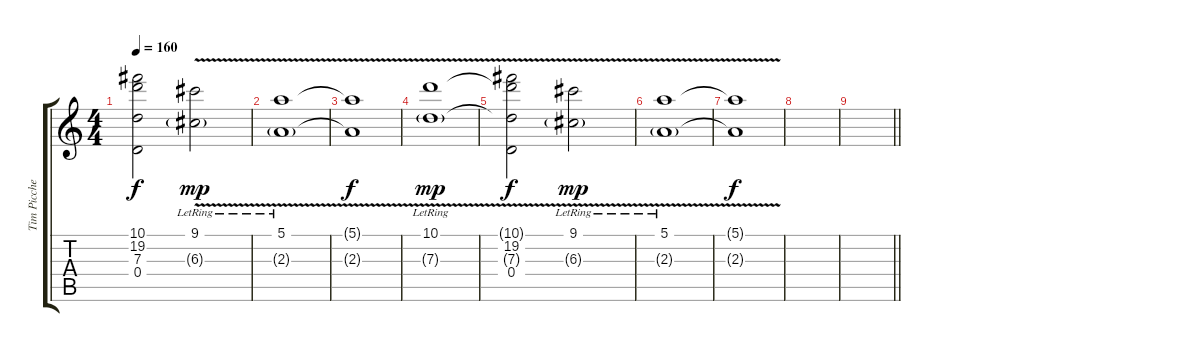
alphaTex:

\track ("Tim Picchetti (Extra)" "Tim Picche") {instrument overdrivenguitar}
\staff {score tabs}
\tuning (E4 B3 G3 D3 A2 E2) {hide}
\ts (4 4)
\tempo 160
\clef g2
\ks c
(10.1{t} 19.2 7.3{t} 0.4).2{dy f} (9.1{v} 6.3{g lr}).2{dy mp} |
(5.1{v} 2.3{g lr}).1 |
(5.1{t} 2.3{t}).1{dy f} |
(10.1{v} 7.3{g lr}).1{dy mp} |
(10.1{t} 19.2 7.3{t} 0.4).2{dy f} (9.1{v} 6.3{g lr}).2{dy mp} |
(5.1{v} 2.3{g lr}).1 |
(5.1{t} 2.3{t}).1{dy f} |
|
\barLineRight lightlight
